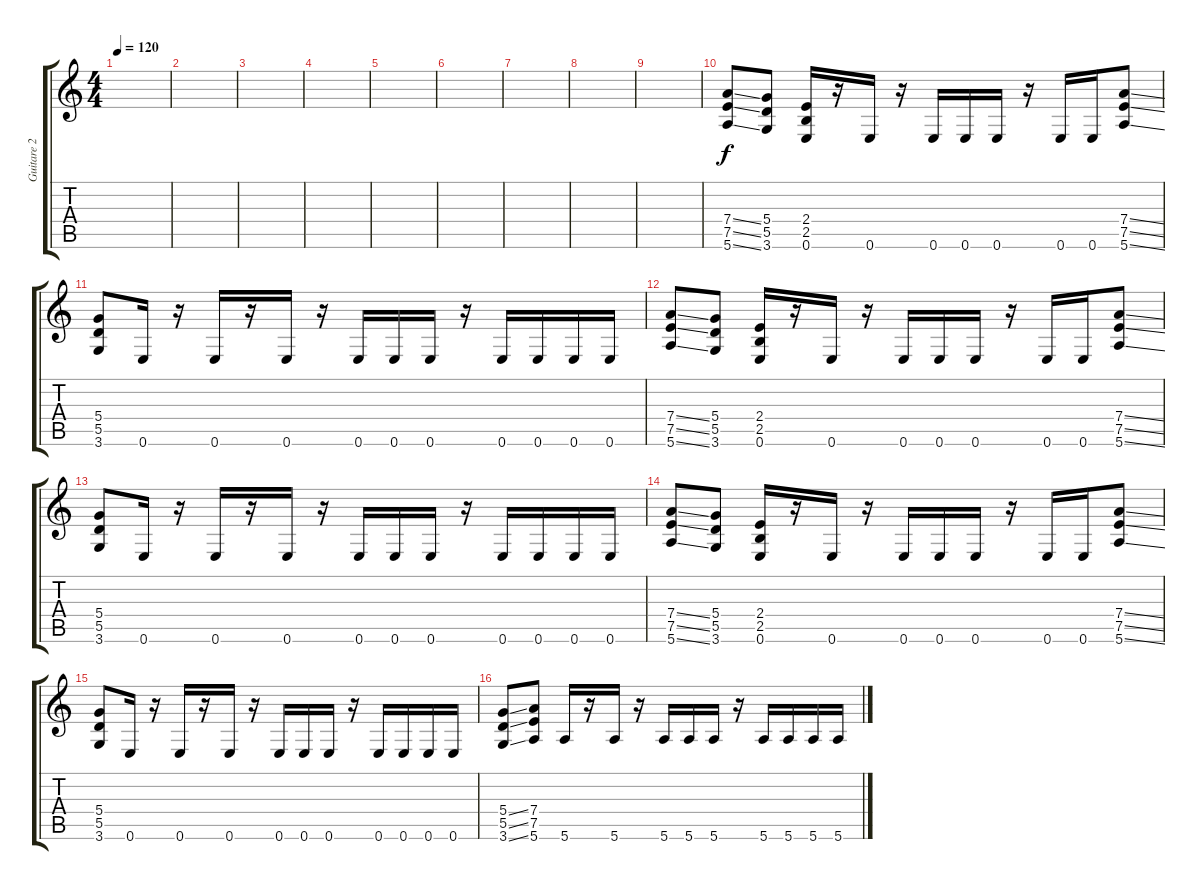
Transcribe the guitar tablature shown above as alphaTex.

\track ("Guitare 2" "Guitare 2") {instrument distortionguitar}
\staff {score tabs}
\tuning (E4 B3 G3 D3 A2 E2) {hide}
\ts (4 4)
\tempo 120
\clef g2
\ks c
|
|
|
|
|
|
|
|
|
(7.4{ss} 7.5{ss} 5.6{ss}).8 (5.4 5.5 3.6).8 (2.4 2.5 0.6).16 r.16 0.6.16 r.16 0.6.16 0.6.16 0.6.16 r.16 0.6.16 0.6.16 (7.4{ss} 7.5{ss} 5.6{ss}).8 |
(5.4 5.5 3.6).8 0.6.16 r.16 0.6.16 r.16 0.6.16 r.16 0.6.16 0.6.16 0.6.16 r.16 0.6.16 0.6.16 0.6.16 0.6.16 |
(7.4{ss} 7.5{ss} 5.6{ss}).8 (5.4 5.5 3.6).8 (2.4 2.5 0.6).16 r.16 0.6.16 r.16 0.6.16 0.6.16 0.6.16 r.16 0.6.16 0.6.16 (7.4{ss} 7.5{ss} 5.6{ss}).8 |
(5.4 5.5 3.6).8 0.6.16 r.16 0.6.16 r.16 0.6.16 r.16 0.6.16 0.6.16 0.6.16 r.16 0.6.16 0.6.16 0.6.16 0.6.16 |
(7.4{ss} 7.5{ss} 5.6{ss}).8 (5.4 5.5 3.6).8 (2.4 2.5 0.6).16 r.16 0.6.16 r.16 0.6.16 0.6.16 0.6.16 r.16 0.6.16 0.6.16 (7.4{ss} 7.5{ss} 5.6{ss}).8 |
(5.4 5.5 3.6).8 0.6.16 r.16 0.6.16 r.16 0.6.16 r.16 0.6.16 0.6.16 0.6.16 r.16 0.6.16 0.6.16 0.6.16 0.6.16 |
(5.4{ss} 5.5{ss} 3.6{ss}).8 (7.4 7.5 5.6).8 5.6.16 r.16 5.6.16 r.16 5.6.16 5.6.16 5.6.16 r.16 5.6.16 5.6.16 5.6.16 5.6.16
